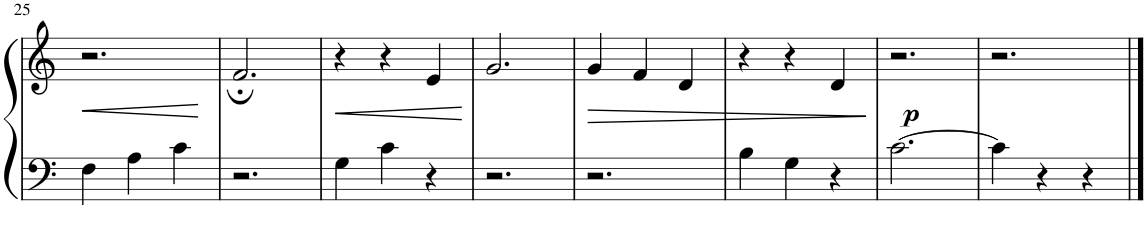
**kern	**kern	**dynam
*part1	*part1	*part1
*staff2	*staff1	*staff1/2
*I"Piano	*	*
*I'Pno	*	*
!!LO:PB:g=z
*clefF4	*clefG2	*
*k[]	*k[]	*
*M3/4	*M3/4	*
=25	=25	=25
!	!	!LO:HP:b
4F\	2.r	<
4A\	.	.
4c\	.	.
.	.	[
=26	=26	=26
2.r	2.f;/	.
=27	=27	=27
!	!	!LO:HP:b
4G\	4r	<
4c\	4r	.
4r	4e/	.
.	.	[
=28	=28	=28
2.r	2.g/	.
=29	=29	=29
!	!	!LO:HP:b
2.r	4g/	>
.	4f/	.
.	4d/	.
=30	=30	=30
4B\	4r	.
4G\	4r	.
4r	4d/	.
.	.	]
=31	=31	=31
!	!	!LO:DY:b
[2.c\	2.r	p
=32	=32	=32
4c\]	2.r	.
4r	.	.
4r	.	.
==	==	==
*-	*-	*-
